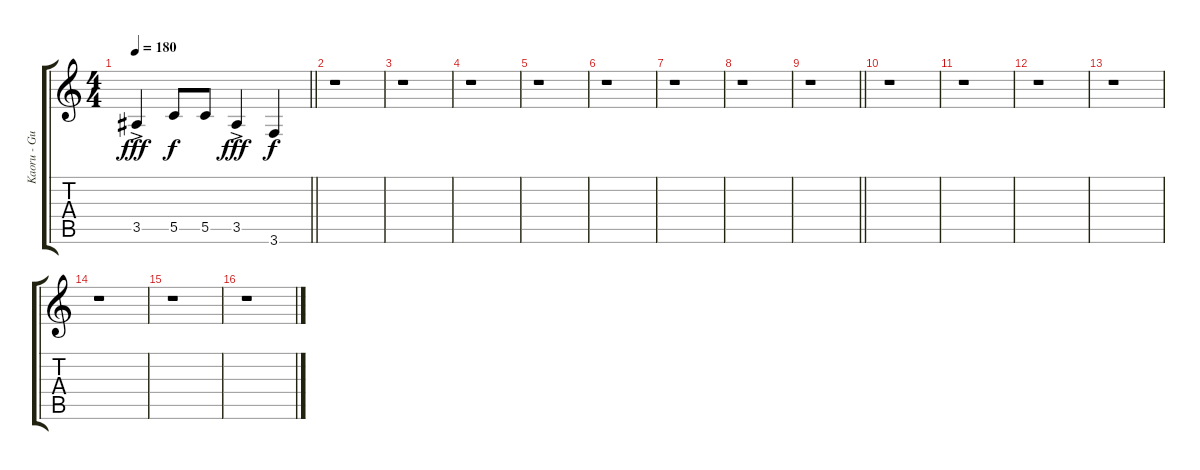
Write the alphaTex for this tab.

\track ("Kaoru - Guitar 3" "Kaoru - Gu") {instrument overdrivenguitar}
\staff {score tabs}
\tuning (D4 A3 F3 C3 G2 D2) {hide}
\ts (4 4)
\tempo 180
\clef g2
\barLineRight lightlight
\ks c
3.5{ac}.4{dy fff} 5.5.8{dy f} 5.5.8 3.5{ac}.4{dy fff} 3.6.4{dy f} |
r.1 |
r.1 |
r.1 |
r.1 |
r.1 |
r.1 |
r.1 |
\barLineRight lightlight
r.1 |
r.1 |
r.1 |
r.1 |
r.1 |
r.1 |
r.1 |
r.1
